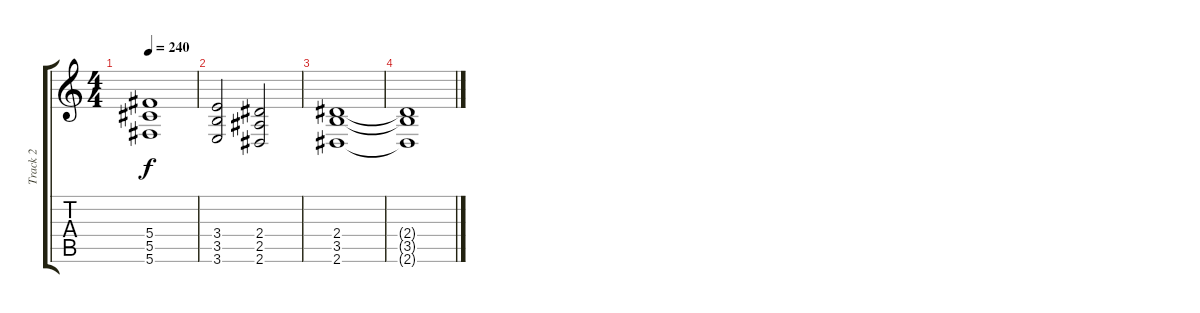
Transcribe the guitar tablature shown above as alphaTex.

\track ("Track 2" "Track 2") {instrument distortionguitar}
\staff {score tabs}
\tuning (Eb4 Bb3 Gb3 Db3 Ab2 Db2) {hide}
\ts (4 4)
\tempo 240
\clef g2
\ks c
(5.4 5.5 5.6).1{dy f} |
(3.4 3.5 3.6).2 (2.4 2.5 2.6).2 |
(2.4 3.5 2.6).1 |
(2.4{t} 3.5{t} 2.6{t}).1
